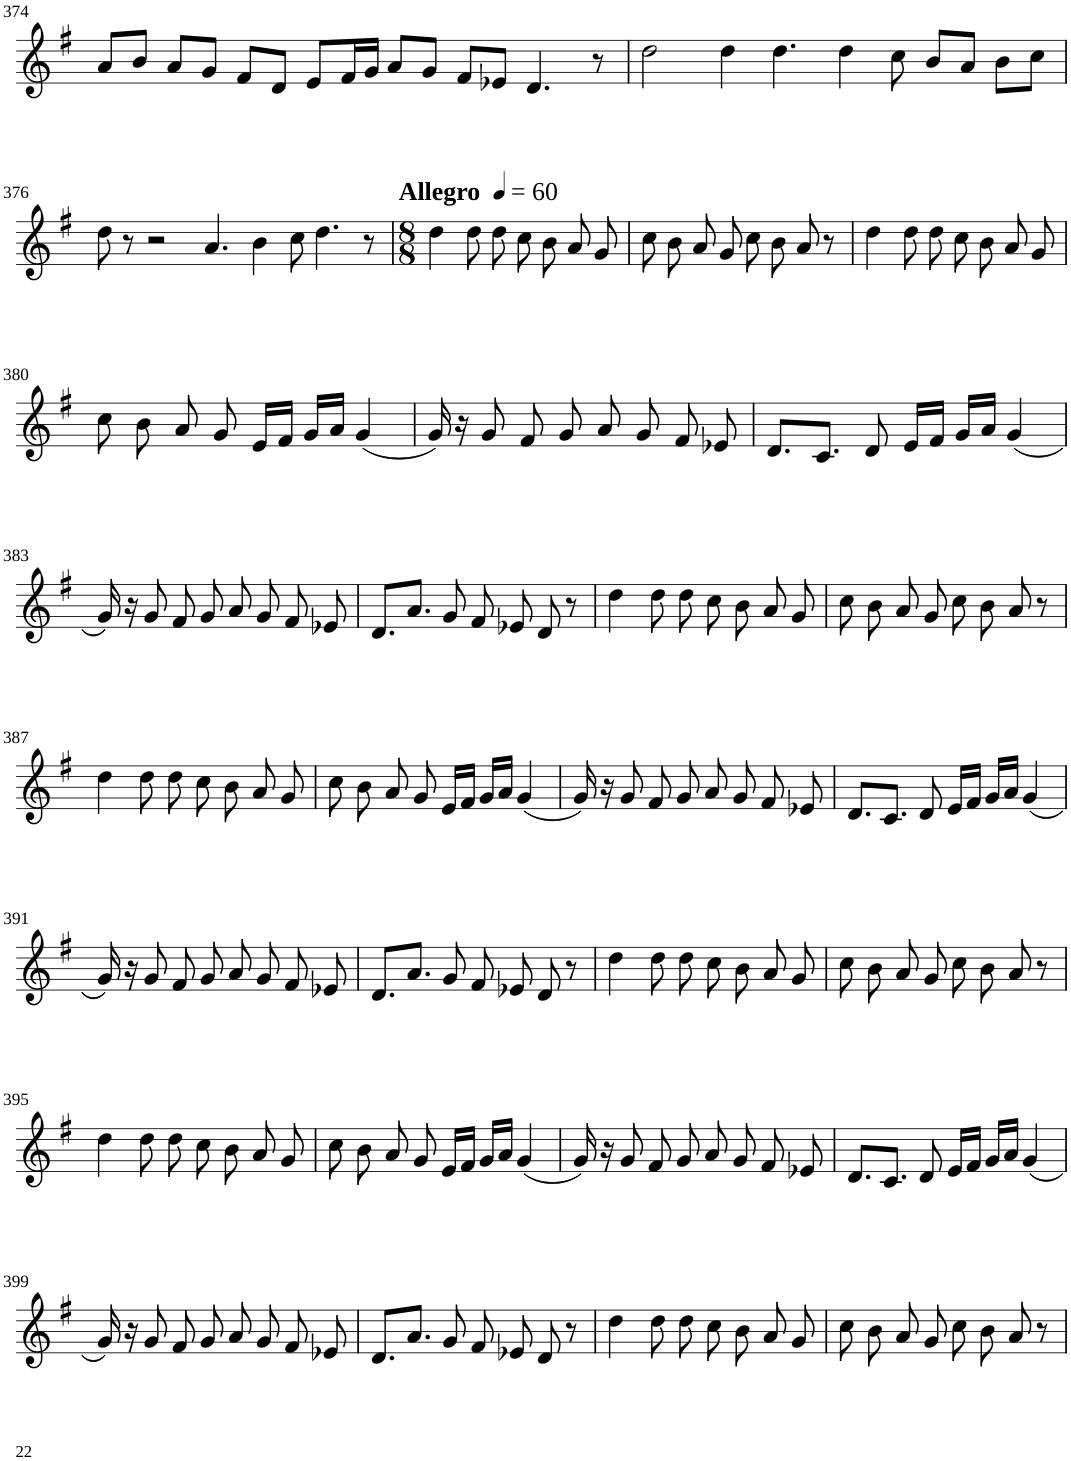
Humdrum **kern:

**kern
*part1
*staff1
*I"Violin
!!LO:PB:g=z
*clefG2
*k[f#]
*G:
*M8/4
=374
8a/L
8b/J
8a/L
8g/J
8f#/L
8d/J
8e/L
16f#/L
16g/JJ
8a/L
8g/J
8f#/L
8e-X/J
4.d/
8r
=375
2dd\
4dd\
4.dd\
4dd\
8cc\
8b/L
8a/J
8b\L
8cc\J
!!LO:LB:g=z
=376
8dd\
8r
2r
4.a/
4b\
8cc\
4.dd\
8r
=377
*M8/8
*MM60
!LO:TX:a:B:t=Allegro
4dd\
8dd\
8dd\
8cc\
8b\
8a/
8g/
=378
8cc\
8b\
8a/
8g/
8cc\
8b\
8a/
8r
=379
4dd\
8dd\
8dd\
8cc\
8b\
8a/
8g/
!!LO:LB:g=z
=380
8cc\
8b\
8a/
8g/
16e/LL
16f#/JJ
16g/LL
16a/JJ
(4g/
=381
16g/)
16r
8g/
8f#/
8g/
8a/
8g/
8f#/
8e-X/
=382
8.d/L
8.c/J
8d/
16e/LL
16f#/JJ
16g/LL
16a/JJ
(4g/
!!LO:LB:g=z
=383
16g/)
16r
8g/
8f#/
8g/
8a/
8g/
8f#/
8e-X/
=384
8.d/L
8.a/J
8g/
8f#/
8e-X/
8d/
8r
=385
4dd\
8dd\
8dd\
8cc\
8b\
8a/
8g/
=386
8cc\
8b\
8a/
8g/
8cc\
8b\
8a/
8r
!!LO:LB:g=z
=387
4dd\
8dd\
8dd\
8cc\
8b\
8a/
8g/
=388
8cc\
8b\
8a/
8g/
16e/LL
16f#/JJ
16g/LL
16a/JJ
(4g/
=389
16g/)
16r
8g/
8f#/
8g/
8a/
8g/
8f#/
8e-X/
=390
8.d/L
8.c/J
8d/
16e/LL
16f#/JJ
16g/LL
16a/JJ
(4g/
!!LO:LB:g=z
=391
16g/)
16r
8g/
8f#/
8g/
8a/
8g/
8f#/
8e-X/
=392
8.d/L
8.a/J
8g/
8f#/
8e-X/
8d/
8r
=393
4dd\
8dd\
8dd\
8cc\
8b\
8a/
8g/
=394
8cc\
8b\
8a/
8g/
8cc\
8b\
8a/
8r
!!LO:LB:g=z
=395
4dd\
8dd\
8dd\
8cc\
8b\
8a/
8g/
=396
8cc\
8b\
8a/
8g/
16e/LL
16f#/JJ
16g/LL
16a/JJ
(4g/
=397
16g/)
16r
8g/
8f#/
8g/
8a/
8g/
8f#/
8e-X/
=398
8.d/L
8.c/J
8d/
16e/LL
16f#/JJ
16g/LL
16a/JJ
(4g/
!!LO:LB:g=z
=399
16g/)
16r
8g/
8f#/
8g/
8a/
8g/
8f#/
8e-X/
=400
8.d/L
8.a/J
8g/
8f#/
8e-X/
8d/
8r
=401
4dd\
8dd\
8dd\
8cc\
8b\
8a/
8g/
=402
8cc\
8b\
8a/
8g/
8cc\
8b\
8a/
8r
=
*-
